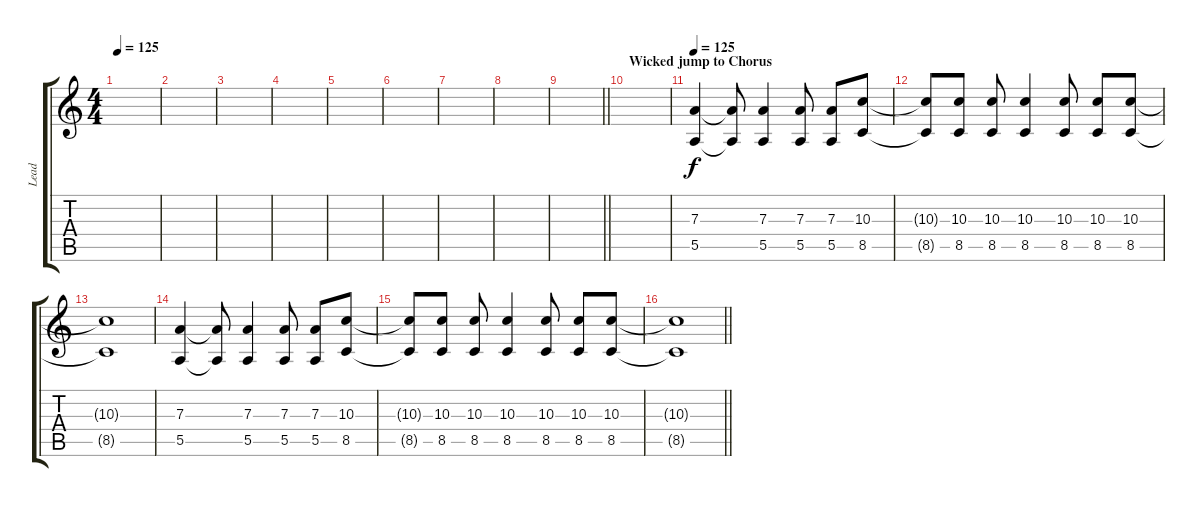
\track ("Lead" "Lead") {instrument distortionguitar}
\staff {score tabs}
\tuning (B3 Gb3 D3 A2 E2 B1) {hide}
\ts (4 4)
\tempo 125
\clef g2
\ks c
|
|
|
|
|
|
|
|
\barLineRight lightlight
|
\section ("" "Wicked jump to Chorus")
|
\tempo 125
(7.3 5.5).4{volume 13} (7.3{t} 5.5{t}).8 (7.3 5.5).4 (7.3 5.5).8 (7.3 5.5).8 (10.3 8.5).8 |
(10.3{t} 8.5{t}).8 (10.3 8.5).8 (10.3 8.5).8 (10.3 8.5).4 (10.3 8.5).8 (10.3 8.5).8 (10.3 8.5).8 |
(10.3{t} 8.5{t}).1 |
(7.3 5.5).4 (7.3{t} 5.5{t}).8 (7.3 5.5).4 (7.3 5.5).8 (7.3 5.5).8 (10.3 8.5).8 |
(10.3{t} 8.5{t}).8 (10.3 8.5).8 (10.3 8.5).8 (10.3 8.5).4 (10.3 8.5).8 (10.3 8.5).8 (10.3 8.5).8 |
\barLineRight lightlight
(10.3{t} 8.5{t}).1
